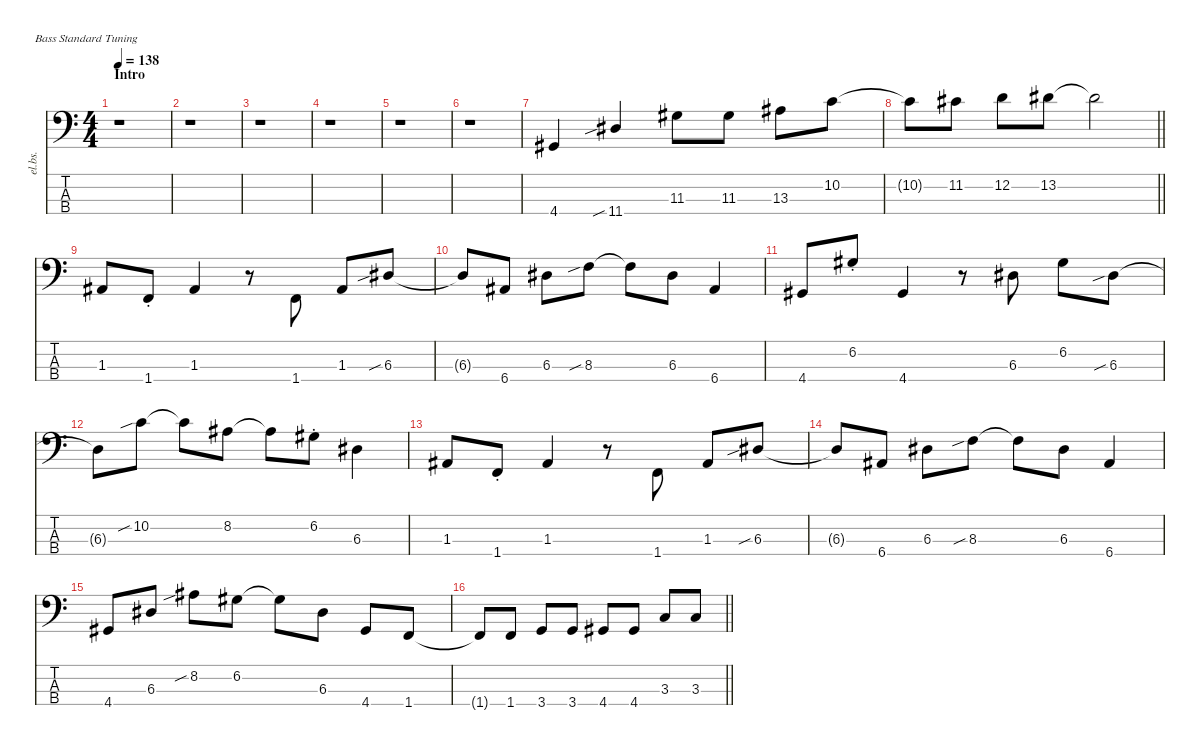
\defaultSystemsLayout 4
\hideDynamics
\bracketExtendMode nobrackets
\track ("Electric Bass" "el.bs.") {instrument electricbassfinger}
\staff {score tabs}
\tuning (G2 D2 A1 E1)
\ts (4 4)
\section ("" "Intro")
\tempo 138
\clef f4
\ks c
r.1{dy mf instrument electricbassfinger beam Down} |
r.1{beam Down} |
r.1{beam Down} |
r.1{beam Down} |
r.1{beam Down} |
r.1{beam Down} |
4.4{acc #}.4{beam Up} 11.4{sib acc #}.4{beam Up} 11.3{acc #}.8{beam Down} 11.3{acc #}.8{beam Down} 13.3{acc #}.8{beam Down} 10.2.8{beam Down} |
\barLineRight lightlight
10.2{t}.8{beam Down} 11.2{acc #}.8{beam Down} 12.2.8{beam Down} 13.2{acc #}.8{beam Down} 13.2{t acc #}.2{beam Down} |
1.3{acc #}.8{beam Up} 1.4{st}.8{beam Up} 1.3{acc #}.4{beam Up} r.8{beam Down} 1.4.8{beam Up} 1.3{acc #}.8{beam Up} 6.3{sib acc #}.8{beam Up} |
6.3{t acc #}.8{beam Up} 6.4{acc #}.8{beam Up} 6.3{acc #}.8{beam Down} 8.3{sib}.8{beam Down} 8.3{t}.8{beam Down} 6.3{acc #}.8{beam Down} 6.4{acc #}.4{beam Up} |
4.4{acc #}.8{beam Up} 6.2{st acc #}.8{beam Up} 4.4{acc #}.4{beam Up} r.8{beam Down} 6.3{acc #}.8{beam Down} 6.2{acc #}.8{beam Down} 6.3{sib acc #}.8{beam Down} |
6.3{t acc #}.8{beam Down} 10.2{sib}.8{beam Down} 10.2{t}.8{beam Down} 8.2{acc #}.8{beam Down} 8.2{t acc #}.8{beam Down} 6.2{st acc #}.8{beam Down} 6.3{acc #}.4{beam Down} |
1.3{acc #}.8{beam Up} 1.4{st}.8{beam Up} 1.3{acc #}.4{beam Up} r.8{beam Down} 1.4.8{beam Up} 1.3{acc #}.8{beam Up} 6.3{sib acc #}.8{beam Up} |
6.3{t acc #}.8{beam Up} 6.4{acc #}.8{beam Up} 6.3{acc #}.8{beam Down} 8.3{sib}.8{beam Down} 8.3{t}.8{beam Down} 6.3{acc #}.8{beam Down} 6.4{acc #}.4{beam Up} |
4.4{acc #}.8{beam Up} 6.3{acc #}.8{beam Up} 8.2{sib acc #}.8{beam Down} 6.2{acc #}.8{beam Down} 6.2{t acc #}.8{beam Down} 6.3{acc #}.8{beam Down} 4.4{acc #}.8{beam Up} 1.4.8{beam Up} |
\barLineRight lightlight
1.4{t}.8{beam Up} 1.4.8{beam Up} 3.4.8{beam Up} 3.4.8{beam Up} 4.4{acc #}.8{beam Up} 4.4{acc #}.8{beam Up} 3.3.8{beam Up} 3.3.8{beam Up}
